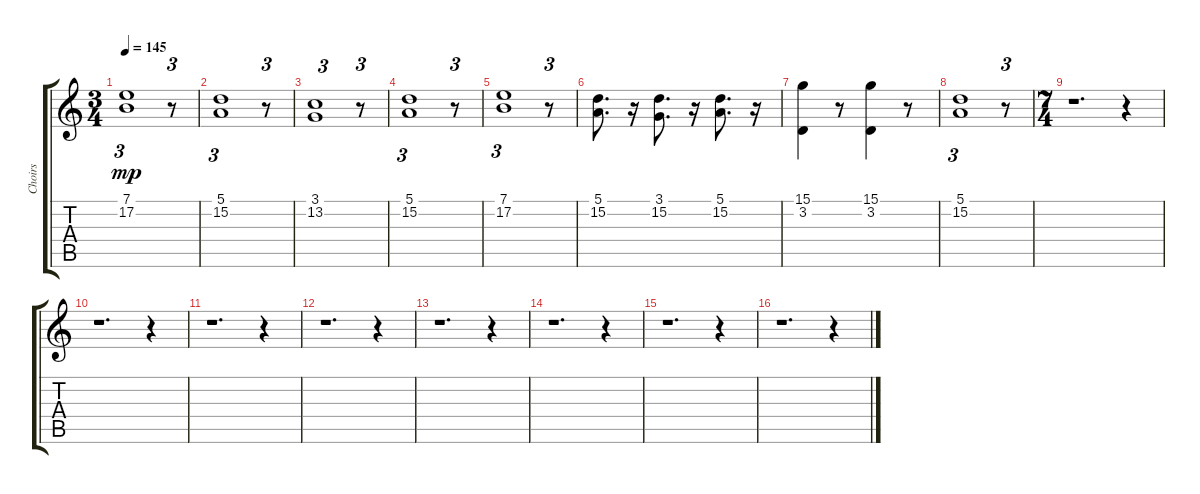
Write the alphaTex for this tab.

\track ("Choirs" "Choirs") {instrument choiraahs}
\staff {score tabs}
\tuning (E4 B3 G3 D3 A2 E2) {hide}
\ts (3 4)
\tempo 145
\clef g2
\ks c
(7.1 17.2).1{tu (3 2) dy mp} r.8{tu (3 2)} |
(5.1 15.2).1{tu (3 2)} r.8{tu (3 2)} |
(3.1 13.2).1{tu (3 2)} r.8{tu (3 2)} |
(5.1 15.2).1{tu (3 2)} r.8{tu (3 2)} |
(7.1 17.2).1{tu (3 2)} r.8{tu (3 2)} |
(5.1 15.2).8{d} r.16 (3.1 15.2).8{d} r.16 (5.1 15.2).8{d} r.16 |
(15.1 3.2).4 r.8 (15.1 3.2).4 r.8 |
(5.1 15.2).1{tu (3 2)} r.8{tu (3 2)} |
\ts (7 4)
r.1{d} r.4 |
r.1{d} r.4 |
r.1{d} r.4 |
r.1{d} r.4 |
r.1{d} r.4 |
r.1{d} r.4 |
r.1{d} r.4 |
r.1{d} r.4
